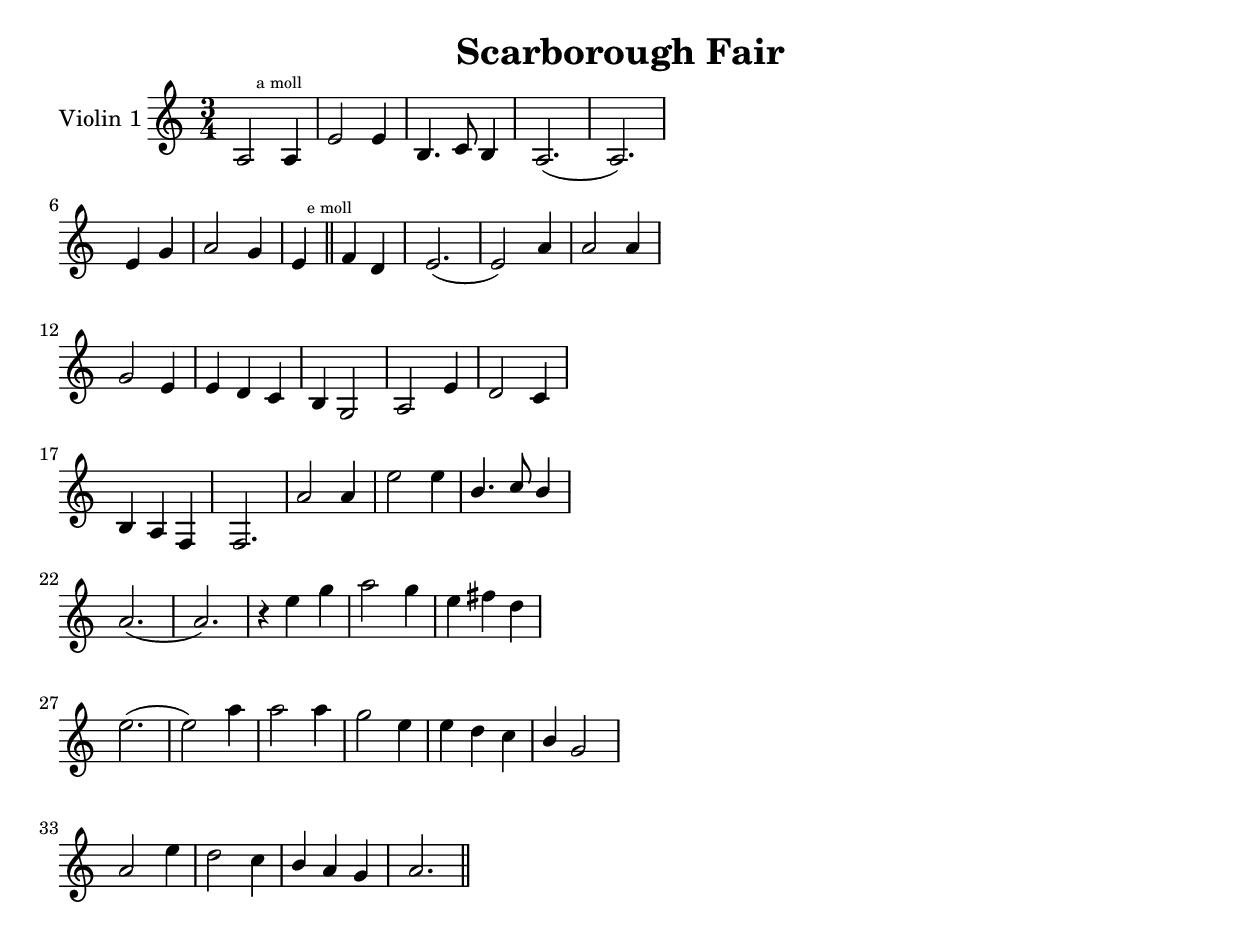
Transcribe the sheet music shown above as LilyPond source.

\version "2.18.2"


\header {
    title = "Scarborough Fair"
    subsubtitle = ""
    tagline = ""
    % tagline = \markup {
    %     Engraved at
    %     \simple #(strftime "%Y-%m-%d" (localtime (current-time)))
    %     with \with-url #"http://lilypond.org/"
    %     \line { LilyPond \simple #(lilypond-version) (http://lilypond.org/) }
    % }
}

\paper {
    fonts = #
    (make-pango-font-tree
     "Century Schoolbook L"
     "Century Schoolbook L"
     "Century Schoolbook L"
     (/ (* staff-height pt) 2.5))

    #(set-paper-size "a4")
}

\layout {
  ragged-right = ##t
  ragged-last = ##t
}

\score {
    \new StaffGroup \relative a' \repeat volta 1 {
        \set Staff.instrumentName = #"Violin 1"
        % \override Glissando.style = #'trill
        \time 3/4
        \numericTimeSignature
        \override MultiMeasureRest.expand-limit = #2
        \override MultiMeasureRest.staff-position = #2
        % \omit Accidental  % omit natural marks (Auflösungszeichen) - alternativ: b8 -> bes8

        a,2 \mark \markup { \teeny "a moll" } a4 |
        e'2 e4 |
        b4. c8 b4 |
        a2.( a2.) |
        \break

        \skip4 e'4  g4 |
        a2 g4 |

        e4 \mark \markup { \teeny "e moll" }  \bar "||"
        \relative e,
        f'' d |
        e2.( e2) a4 |
        a2 a4 |
        \break

        g2 e4 |
        e d c |
        b g2 |
        a2 e'4 |
        d2 c4 |

        \break

        b a f |
        f2. |
        a'2 a4 |
        e'2 e4 |
        \stemUp
        b4. c8  b4 |
        
        \stemNeutral
        \break
             

        a2.( a2.) |
        r4 e'4 g |
        a2 g4 |
        e fis d |

        \break

        e2.( e2) a4 |
        a2 a4 |
        g2 e4 |
        e d c |
        \stemUp
        b g2
        \stemNeutral

        \break

        a2 e'4 |
        d2 c4 |
        \stemUp
        b a g |
        \stemNeutral

        a2. \bar "||"

    }
}